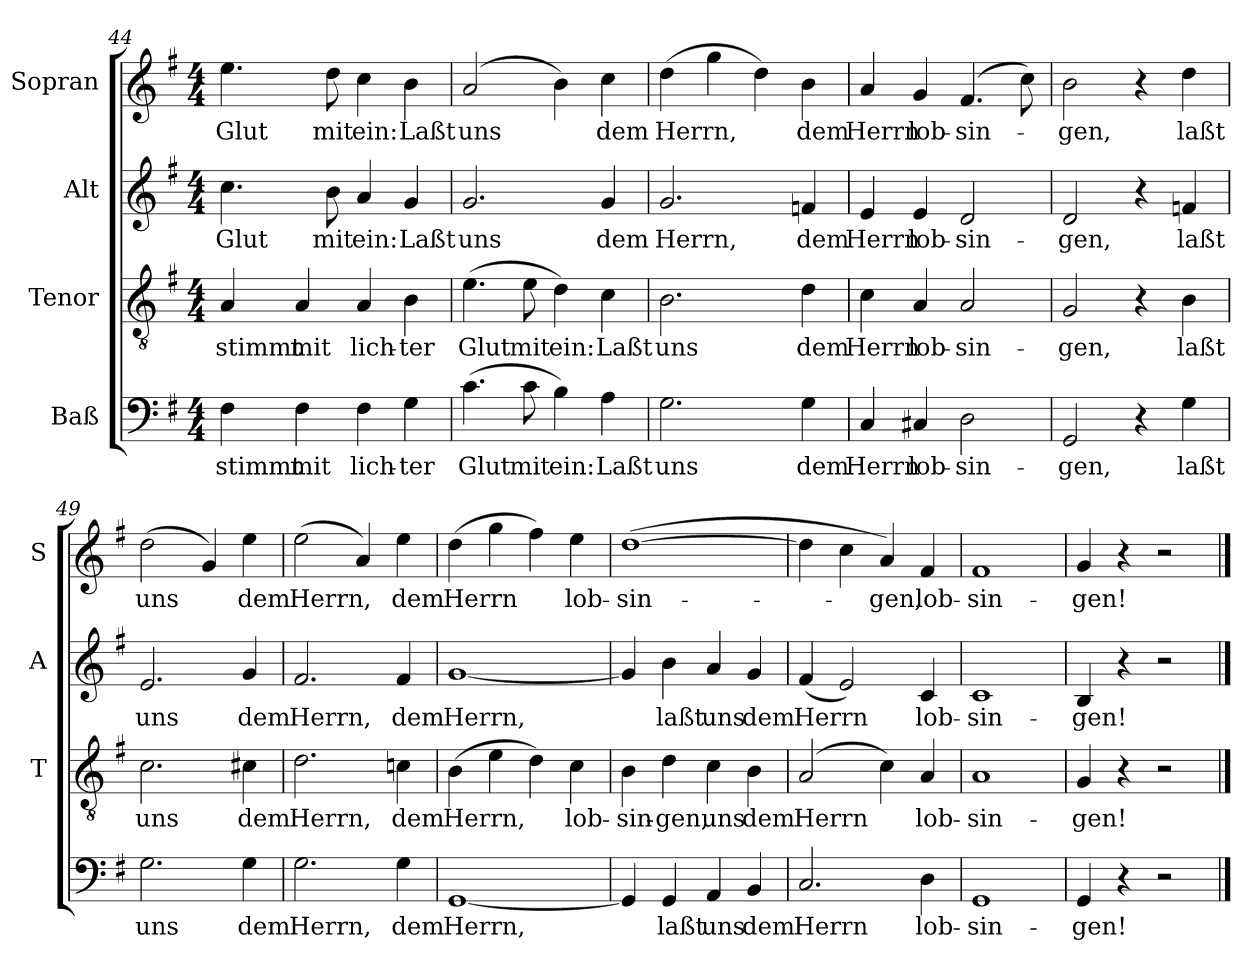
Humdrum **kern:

**kern	**text	**kern	**text	**kern	**text	**kern	**text
*part4	*part4	*part3	*part3	*part2	*part2	*part1	*part1
*staff4	*staff4	*staff3	*staff3	*staff2	*staff2	*staff1	*staff1
*I"Baß	*	*I"Tenor	*	*I"Alt	*	*I"Sopran	*
*	*	*I'T	*	*I'A	*	*I'S	*
*clefF4	*	*clefGv2	*	*clefG2	*	*clefG2	*
*k[f#]	*	*k[f#]	*	*k[f#]	*	*k[f#]	*
*G:	*	*G:	*	*G:	*	*G:	*
*M4/4	*	*M4/4	*	*M4/4	*	*M4/4	*
=44	=44	=44	=44	=44	=44	=44	=44
4F#	stimmt	4A	stimmt	4.cc	Glut	4.ee	Glut
4F#	mit	4A	mit	.	.	.	.
.	.	.	.	8b	mit	8dd	mit
4F#	lich-	4A	lich-	4a	ein:	4cc	ein:
4G	-ter	4B	-ter	4g	Laßt	4b	Laßt
=45	=45	=45	=45	=45	=45	=45	=45
(4.c	Glut	(4.e	Glut	2.g	uns	(2a	uns
8c	mit	8e	mit	.	.	.	.
4B)	ein:	4d)	ein:	.	.	4b)	.
4A	Laßt	4c	Laßt	4g	dem	4cc	dem
=46	=46	=46	=46	=46	=46	=46	=46
2.G	uns	2.B	uns	2.g	Herrn,	(4dd	Herrn,
.	.	.	.	.	.	4gg	.
.	.	.	.	.	.	4dd)	.
4G	dem	4d	dem	4fn	dem	4b	dem
=47	=47	=47	=47	=47	=47	=47	=47
4C	Herrn	4c	Herrn	4e	Herrn	4a	Herrn
4C#X	lob-	4A	lob-	4e	lob-	4g	lob-
2D	-sin-	2A	-sin-	2d	-sin-	(4.f#	-sin-
.	.	.	.	.	.	8cc)	.
=48	=48	=48	=48	=48	=48	=48	=48
2GG	-gen,	2G	-gen,	2d	-gen,	2b	-gen,
4r	.	4r	.	4r	.	4r	.
4G	laßt	4B	laßt	4fn	laßt	4dd	laßt
=49	=49	=49	=49	=49	=49	=49	=49
2.G	uns	2.c	uns	2.e	uns	(2dd	uns
.	.	.	.	.	.	4g)	.
4G	dem	4c#X	dem	4g	dem	4ee	dem
=50	=50	=50	=50	=50	=50	=50	=50
2.G	Herrn,	2.d	Herrn,	2.f#	Herrn,	(2ee	Herrn,
.	.	.	.	.	.	4a)	.
4G	dem	4cn	dem	4f#	dem	4ee	dem
=51	=51	=51	=51	=51	=51	=51	=51
[1GG	Herrn,	(4B	Herrn,	[1g	Herrn,	(4dd	Herrn
.	.	4e	.	.	.	4gg	.
.	.	4d)	.	.	.	4ff#)	.
.	.	4c	lob-	.	.	4ee	lob-
=52	=52	=52	=52	=52	=52	=52	=52
4GG]	.	4B	-sin-	4g]	.	([1dd	-sin-
4GG	laßt	4d	-gen,	4b	laßt	.	.
4AA	uns	4c	uns	4a	uns	.	.
4BB	dem	4B	dem	4g	dem	.	.
=53	=53	=53	=53	=53	=53	=53	=53
2.C	Herrn	(2A	Herrn	(4f#	Herrn	4dd]	.
.	.	.	.	2e)	.	4cc	.
.	.	4c)	.	.	.	4a)	-gen,
4D	lob-	4A	lob-	4c	lob-	4f#	lob-
=54	=54	=54	=54	=54	=54	=54	=54
1GG	-sin-	1A	-sin-	1c	-sin-	1f#	-sin-
=55	=55	=55	=55	=55	=55	=55	=55
4GG	-gen!	4G	-gen!	4B	-gen!	4g	-gen!
4r	.	4r	.	4r	.	4r	.
2r	.	2r	.	2r	.	2r	.
==	==	==	==	==	==	==	==
*-	*-	*-	*-	*-	*-	*-	*-
